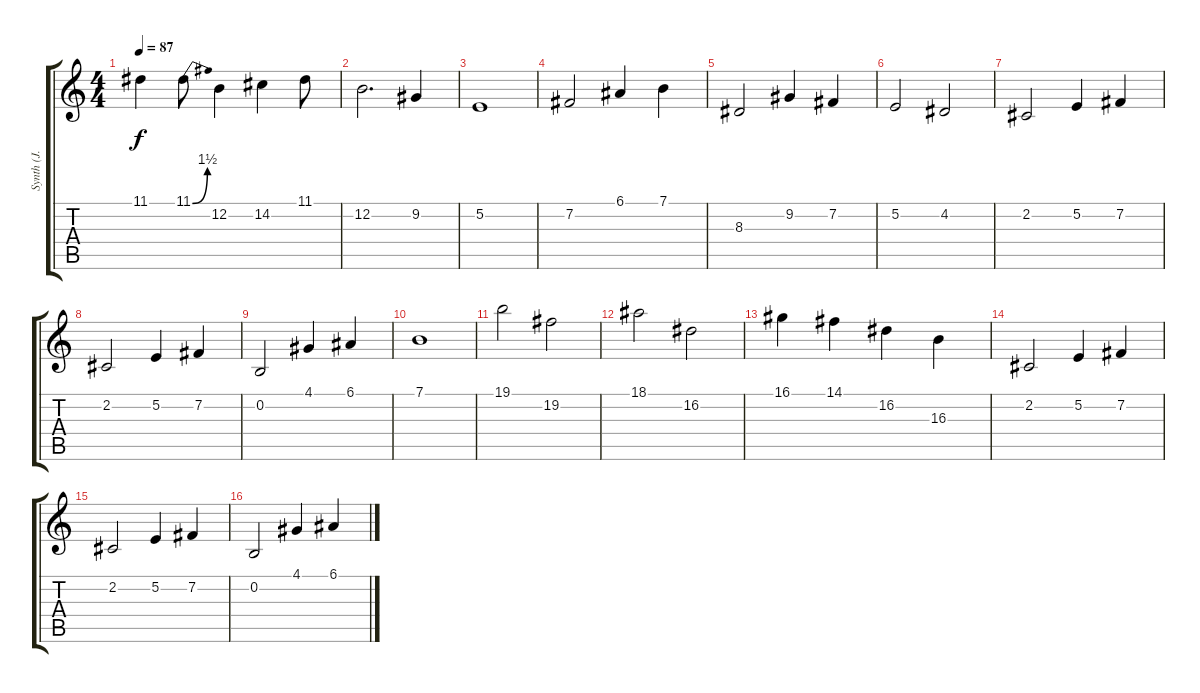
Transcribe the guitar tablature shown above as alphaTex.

\track ("Synth (J. Greenwood)" "Synth (J. ") {instrument synthstrings1}
\staff {score tabs}
\tuning (E4 B3 G3 D3 A2 E2) {hide}
\ts (4 4)
\tempo 87
\clef g2
\ks c
11.1.4{dy f} 11.1{be (bend 0 0 60 6)}.8 12.2.4 14.2.4 11.1.8 |
12.2.2{d} 9.2.4 |
5.2.1 |
7.2.2{volume 13 instrument synthstrings1} 6.1.4 7.1.4 |
8.3.2 9.2.4 7.2.4 |
5.2.2 4.2.2 |
2.2.2 5.2.4 7.2.4 |
2.2.2 5.2.4 7.2.4 |
0.2.2 4.1.4 6.1.4 |
7.1.1 |
19.1.2 19.2.2 |
18.1.2 16.2.2 |
16.1.4 14.1.4 16.2.4 16.3.4 |
2.2.2 5.2.4 7.2.4 |
2.2.2 5.2.4 7.2.4 |
0.2.2 4.1.4 6.1.4
